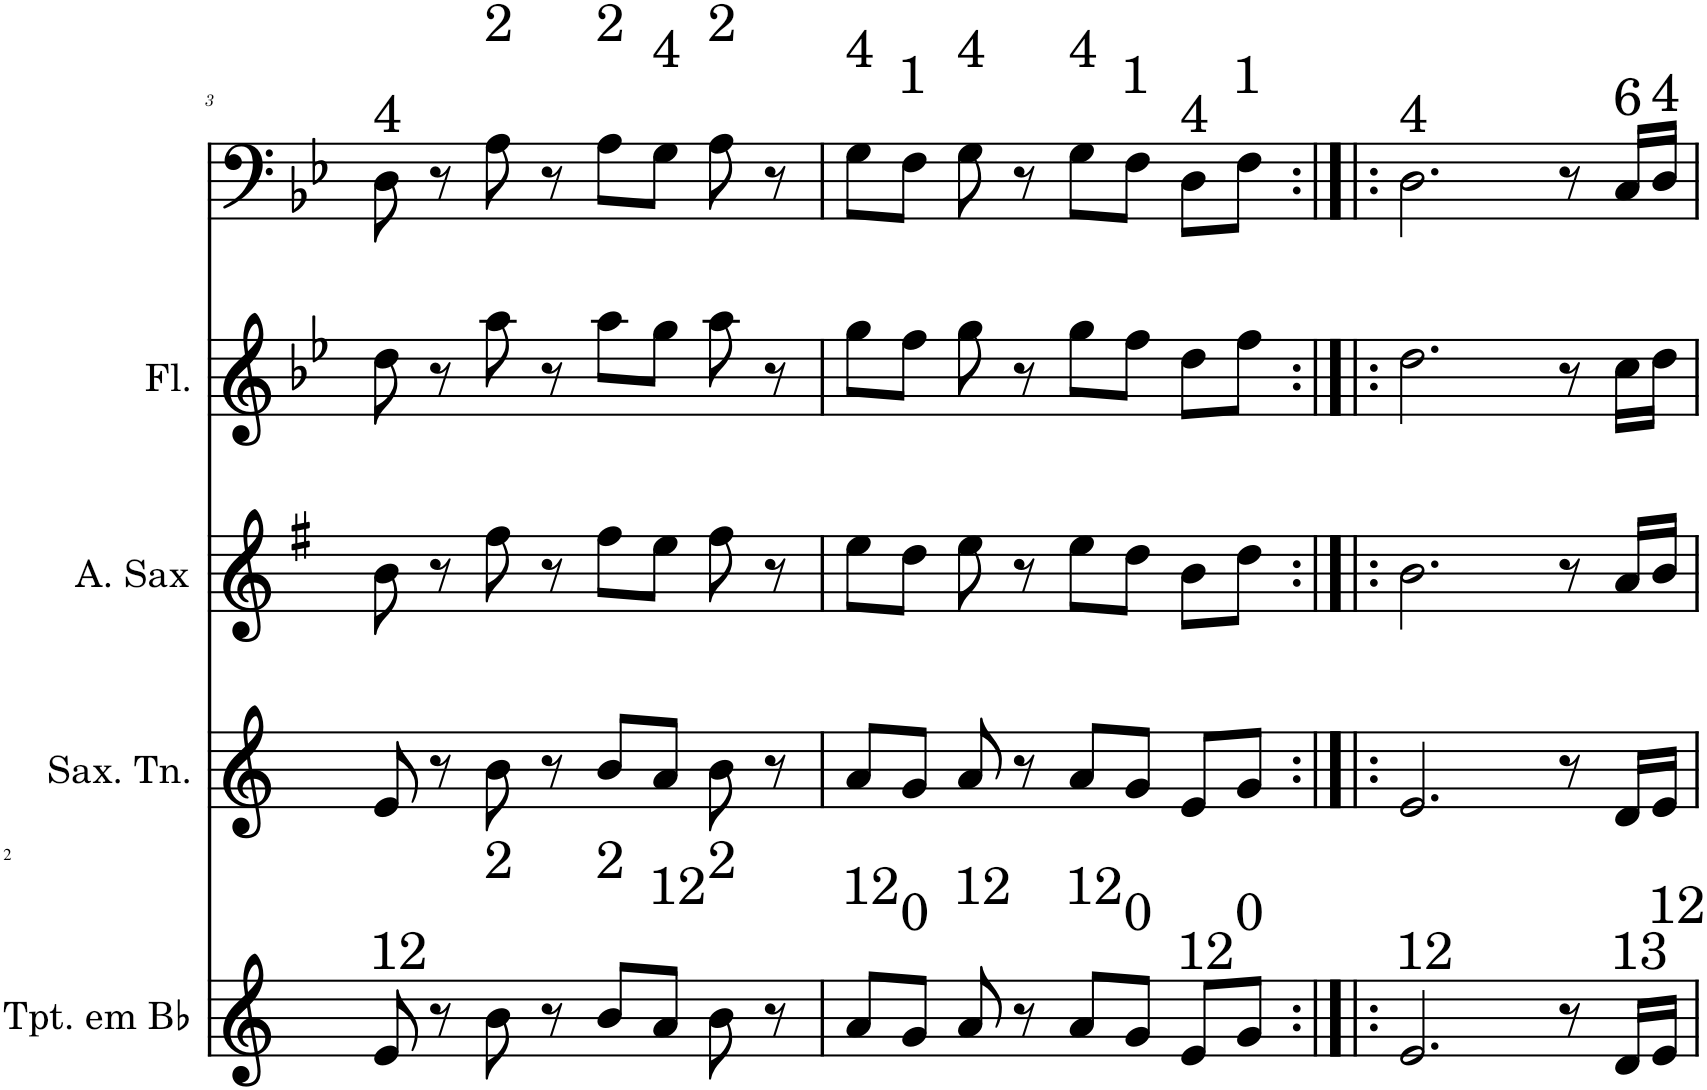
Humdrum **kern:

**kern	**kern	**kern	**kern	**kern
*part5	*part4	*part3	*part2	*part1
*staff5	*staff4	*staff3	*staff2	*staff1
*I"Trompete em Bb	*I"Saxofone Tenor	*I"Saxofone Alto	*I"Flauta Transversal	*I"Trombone
*I'Tpt. em Bb	*I'Sax. Tn.	*	*I'Fl.	*I'Trb
!!LO:PB:g=z
*clefG2	*clefG2	*clefG2	*clefG2	*clefF4
*Trd1c2	*Trd8c14	*Trd5c9	*	*
*k[]	*k[]	*k[f#]	*k[b-e-]	*k[b-e-]
*M4/4	*M4/4	*M4/4	*M4/4	*M4/4
=3	=3	=3	=3	=3
!	!	!	!	!LO:TX:a:t=4
!LO:TX:a:t=12	!	!	!	!
8e/	8e/	8b\	8dd\	8D\
8r	8r	8r	8r	8r
!	!	!	!	!LO:TX:a:t=2
!LO:TX:a:t=2	!	!	!	!
8b\	8b\	8ff#\	8aa\	8A\
8r	8r	8r	8r	8r
!	!	!	!	!LO:TX:a:t=2
!LO:TX:a:t=2	!	!	!	!
8b/L	8b/L	8ff#\L	8aa\L	8A\L
!	!	!	!	!LO:TX:a:t=4
!LO:TX:a:t=12	!	!	!	!
8a/J	8a/J	8ee\J	8gg\J	8G\J
!	!	!	!	!LO:TX:a:t=2
!LO:TX:a:t=2	!	!	!	!
8b\	8b\	8ff#\	8aa\	8A\
8r	8r	8r	8r	8r
=4	=4	=4	=4	=4
!	!	!	!	!LO:TX:a:t=4
!LO:TX:a:t=12	!	!	!	!
8a/L	8a/L	8ee\L	8gg\L	8G\L
!	!	!	!	!LO:TX:a:t=1
!LO:TX:a:t=0	!	!	!	!
8g/J	8g/J	8dd\J	8ff\J	8F\J
!	!	!	!	!LO:TX:a:t=4
!LO:TX:a:t=12	!	!	!	!
8a/	8a/	8ee\	8gg\	8G\
8r	8r	8r	8r	8r
!	!	!	!	!LO:TX:a:t=4
!LO:TX:a:t=12	!	!	!	!
8a/L	8a/L	8ee\L	8gg\L	8G\L
!	!	!	!	!LO:TX:a:t=1
!LO:TX:a:t=0	!	!	!	!
8g/J	8g/J	8dd\J	8ff\J	8F\J
!	!	!	!	!LO:TX:a:t=4
!LO:TX:a:t=12	!	!	!	!
8e/L	8e/L	8b\L	8dd\L	8D\L
!	!	!	!	!LO:TX:a:t=1
!LO:TX:a:t=0	!	!	!	!
8g/J	8g/J	8dd\J	8ff\J	8F\J
=5:|!|:	=5:|!|:	=5:|!|:	=5:|!|:	=5:|!|:
!	!	!	!	!LO:TX:a:t=4
!LO:TX:a:t=12	!	!	!	!
2.e/	2.e/	2.b\	2.dd\	2.D\
8r	8r	8r	8r	8r
!	!	!	!	!LO:TX:a:t=6
!LO:TX:a:t=13	!	!	!	!
16d/LL	16d/LL	16a/LL	16cc\LL	16C/LL
!	!	!	!	!LO:TX:a:t=4
!LO:TX:a:t=12	!	!	!	!
16e/JJ	16e/JJ	16b/JJ	16dd\JJ	16D/JJ
=	=	=	=	=
*-	*-	*-	*-	*-
